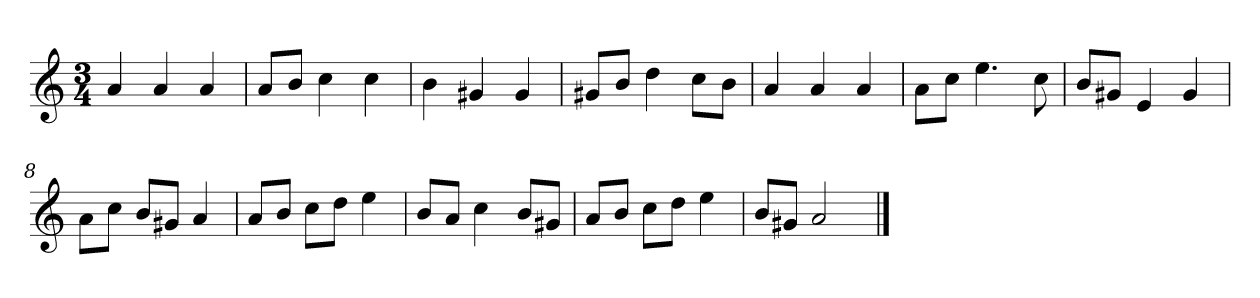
**kern
*part1
*staff1
*clefG2
*k[]
*a:
*M3/4
=
4a
4a
4a
=2
8a/L
8b/J
4cc
4cc
=3
4b
4g#X
4g#
=4
8g#X/L
8b/J
4dd
8cc\L
8b\J
=5y
4a
4a
4a
=6
8a\L
8cc\J
4.ee
8cc
=7
8b/L
8g#X/J
4e
4g#
=8
8a\L
8cc\J
8b/L
8g#X/J
4a
=9y
8a/L
8b/J
8cc\L
8dd\J
4ee
=10
8b/L
8a/J
4cc
8b/L
8g#X/J
=11
8a/L
8b/J
8cc\L
8dd\J
4ee
=12
8b/L
8g#X/J
2a
==
*-
